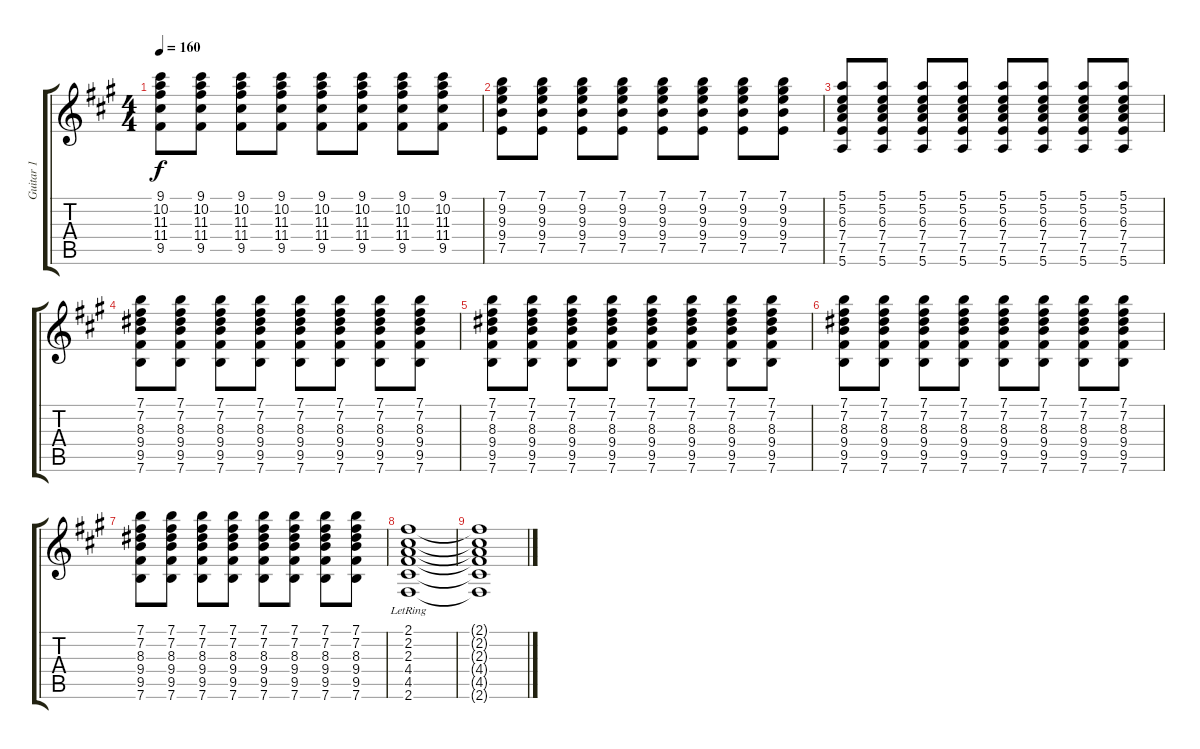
\track ("Guitar 1" "Guitar 1") {instrument overdrivenguitar}
\staff {score tabs}
\tuning (E4 B3 G3 D3 A2 E2) {hide}
\ts (4 4)
\tempo 160
\clef g2
\ks a
(9.1 10.2 11.3 11.4 9.5).8{dy f} (9.1 10.2 11.3 11.4 9.5).8 (9.1 10.2 11.3 11.4 9.5).8 (9.1 10.2 11.3 11.4 9.5).8 (9.1 10.2 11.3 11.4 9.5).8 (9.1 10.2 11.3 11.4 9.5).8 (9.1 10.2 11.3 11.4 9.5).8 (9.1 10.2 11.3 11.4 9.5).8 |
(7.1 9.2 9.3 9.4 7.5).8 (7.1 9.2 9.3 9.4 7.5).8 (7.1 9.2 9.3 9.4 7.5).8 (7.1 9.2 9.3 9.4 7.5).8 (7.1 9.2 9.3 9.4 7.5).8 (7.1 9.2 9.3 9.4 7.5).8 (7.1 9.2 9.3 9.4 7.5).8 (7.1 9.2 9.3 9.4 7.5).8 |
(5.1 5.2 6.3 7.4 7.5 5.6).8 (5.1 5.2 6.3 7.4 7.5 5.6).8 (5.1 5.2 6.3 7.4 7.5 5.6).8 (5.1 5.2 6.3 7.4 7.5 5.6).8 (5.1 5.2 6.3 7.4 7.5 5.6).8 (5.1 5.2 6.3 7.4 7.5 5.6).8 (5.1 5.2 6.3 7.4 7.5 5.6).8 (5.1 5.2 6.3 7.4 7.5 5.6).8 |
(7.1 7.2 8.3 9.4 9.5 7.6).8 (7.1 7.2 8.3 9.4 9.5 7.6).8 (7.1 7.2 8.3 9.4 9.5 7.6).8 (7.1 7.2 8.3 9.4 9.5 7.6).8 (7.1 7.2 8.3 9.4 9.5 7.6).8 (7.1 7.2 8.3 9.4 9.5 7.6).8 (7.1 7.2 8.3 9.4 9.5 7.6).8 (7.1 7.2 8.3 9.4 9.5 7.6).8 |
(7.1 7.2 8.3 9.4 9.5 7.6).8 (7.1 7.2 8.3 9.4 9.5 7.6).8 (7.1 7.2 8.3 9.4 9.5 7.6).8 (7.1 7.2 8.3 9.4 9.5 7.6).8 (7.1 7.2 8.3 9.4 9.5 7.6).8 (7.1 7.2 8.3 9.4 9.5 7.6).8 (7.1 7.2 8.3 9.4 9.5 7.6).8 (7.1 7.2 8.3 9.4 9.5 7.6).8 |
(7.1 7.2 8.3 9.4 9.5 7.6).8 (7.1 7.2 8.3 9.4 9.5 7.6).8 (7.1 7.2 8.3 9.4 9.5 7.6).8 (7.1 7.2 8.3 9.4 9.5 7.6).8 (7.1 7.2 8.3 9.4 9.5 7.6).8 (7.1 7.2 8.3 9.4 9.5 7.6).8 (7.1 7.2 8.3 9.4 9.5 7.6).8 (7.1 7.2 8.3 9.4 9.5 7.6).8 |
(7.1 7.2 8.3 9.4 9.5 7.6).8 (7.1 7.2 8.3 9.4 9.5 7.6).8 (7.1 7.2 8.3 9.4 9.5 7.6).8 (7.1 7.2 8.3 9.4 9.5 7.6).8 (7.1 7.2 8.3 9.4 9.5 7.6).8 (7.1 7.2 8.3 9.4 9.5 7.6).8 (7.1 7.2 8.3 9.4 9.5 7.6).8 (7.1 7.2 8.3 9.4 9.5 7.6).8 |
(2.1{lr} 2.2{lr} 2.3{lr} 4.4{lr} 4.5{lr} 2.6{lr}).1 |
(2.1{t} 2.2{t} 2.3{t} 4.4{t} 4.5{t} 2.6{t}).1
